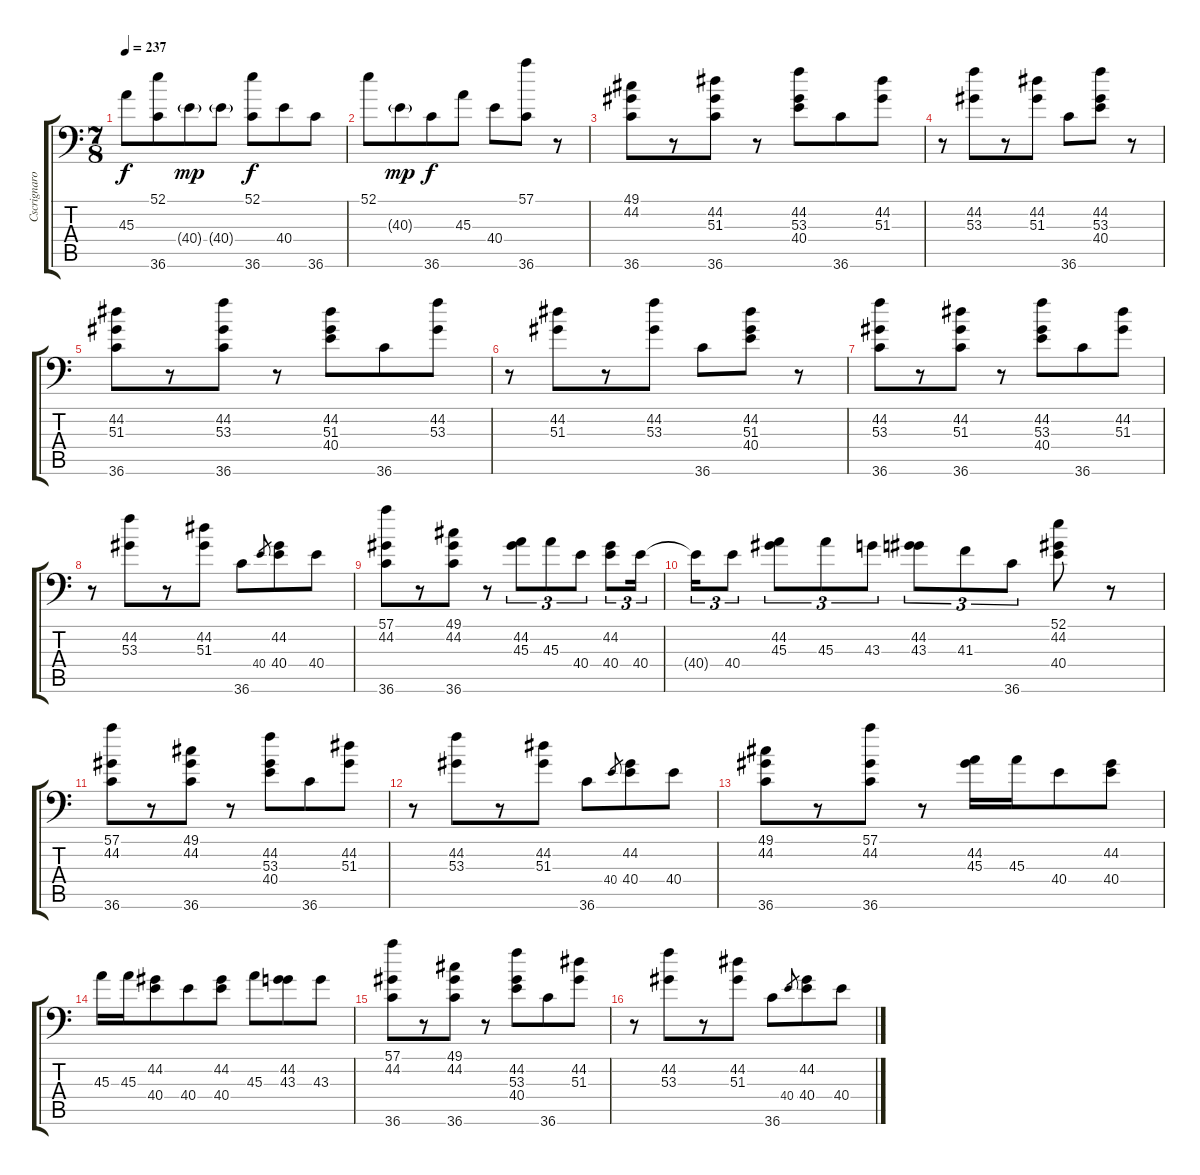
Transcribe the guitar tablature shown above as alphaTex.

\track ("Cscrignaro" "Cscrignaro") {instrument acousticgrandpiano}
\staff {score tabs}
\tuning (C-1 C-1 C-1 C-1 C-1 C-1) {hide}
\ts (7 8)
\tempo 237
\clef f4
\ks c
45.3.8{dy f} (52.1 36.6).8 40.4{g}.8{dy mp} 40.4{g}.8 (52.1 36.6).8{dy f} 40.4.8 36.6.8 |
52.1.8 40.3{g}.8{dy mp} 36.6.8{dy f} 45.3.8 40.4.8 (57.1 36.6).8 r.8 |
(49.1 44.2 36.6).8 r.8 (44.2 51.3 36.6).8 r.8 (44.2 53.3 40.4).8 36.6.8 (44.2 51.3).8 |
r.8 (44.2 53.3).8 r.8 (44.2 51.3).8 36.6.8 (44.2 53.3 40.4).8 r.8 |
(44.2 51.3 36.6).8 r.8 (44.2 53.3 36.6).8 r.8 (44.2 51.3 40.4).8 36.6.8 (44.2 53.3).8 |
r.8 (44.2 51.3).8 r.8 (44.2 53.3).8 36.6.8 (44.2 51.3 40.4).8 r.8 |
(44.2 53.3 36.6).8 r.8 (44.2 51.3 36.6).8 r.8 (44.2 53.3 40.4).8 36.6.8 (44.2 51.3).8 |
r.8 (44.2 53.3).8 r.8 (44.2 51.3).8 36.6.8 40.4.8{gr} (44.2 40.4).8 40.4.8 |
(57.1 44.2 36.6).8 r.8 (49.1 44.2 36.6).8 r.8 (44.2 45.3).8{tu (3 2)} 45.3.8{tu (3 2)} 40.4.8{tu (3 2)} (44.2 40.4).8{tu (3 2)} 40.4.16{tu (3 2)} |
40.4{t}.16{tu (3 2)} 40.4.8{tu (3 2)} (44.2 45.3).8{tu (3 2)} 45.3.8{tu (3 2)} 43.3.8{tu (3 2)} (44.2 43.3).8{tu (3 2)} 41.3.8{tu (3 2)} 36.6.8{tu (3 2)} (52.1 44.2 40.4).8 r.8 |
(57.1 44.2 36.6).8 r.8 (49.1 44.2 36.6).8 r.8 (44.2 53.3 40.4).8 36.6.8 (44.2 51.3).8 |
r.8 (44.2 53.3).8 r.8 (44.2 51.3).8 36.6.8 40.4.8{gr} (44.2 40.4).8 40.4.8 |
(49.1 44.2 36.6).8 r.8 (57.1 44.2 36.6).8 r.8 (44.2 45.3).16 45.3.16 40.4.8 (44.2 40.4).8 |
45.3.16 45.3.16 (44.2 40.4).8 40.4.8 (44.2 40.4).8 45.3.8 (44.2 43.3).8 43.3.8 |
(57.1 44.2 36.6).8 r.8 (49.1 44.2 36.6).8 r.8 (44.2 53.3 40.4).8 36.6.8 (44.2 51.3).8 |
r.8 (44.2 53.3).8 r.8 (44.2 51.3).8 36.6.8 40.4.8{gr} (44.2 40.4).8 40.4.8
